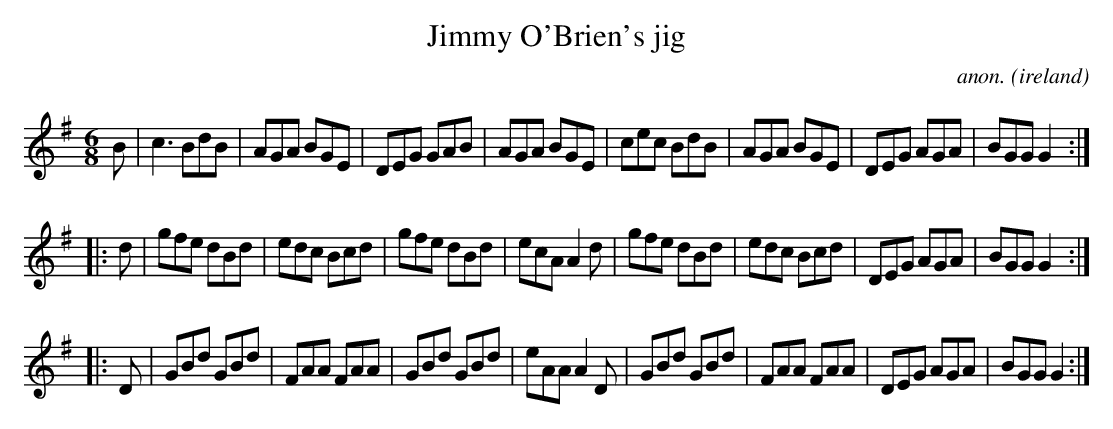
X:1
T:Jimmy O'Brien's jig
O:ireland
C:anon.
M:6/8
L:1/8
K:G
B|c3 BdB|AGA BGE|DEG GAB|AGA BGE|cec BdB|AGA BGE|DEG AGA|BGG G2:|
|:d|gfe dBd|edc Bcd|gfe dBd|ecA A2d|gfe dBd|edc Bcd|DEG AGA|BGG G2:|
|:D|GBd GBd|FAA FAA|GBd GBd|eAA A2D|GBd GBd|FAA FAA|DEG AGA|BGG G2:|
